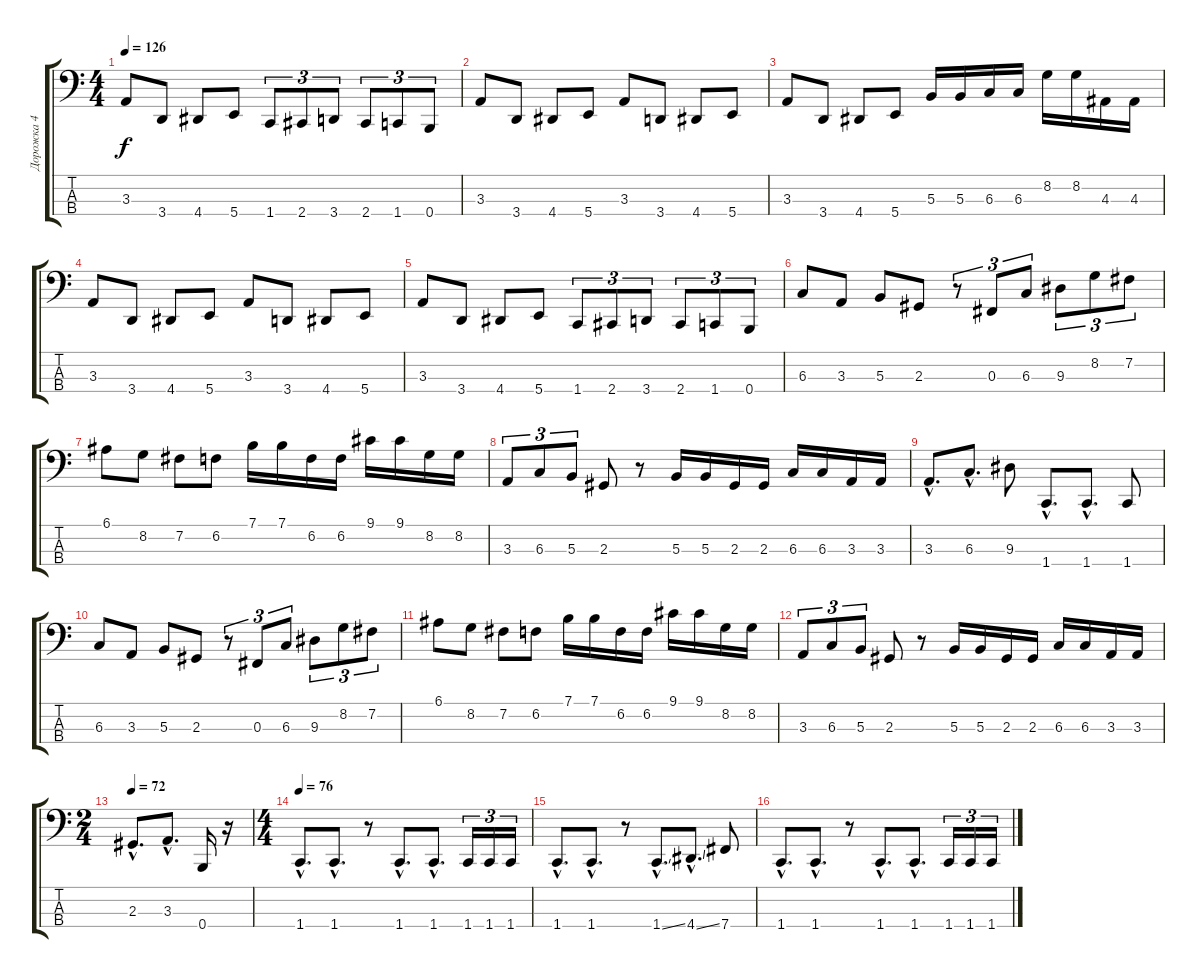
\track ("Дорожка 4" "Дорожка 4") {instrument electricbasspick}
\staff {score tabs}
\tuning (E2 B1 Gb1 B0) {hide}
\ts (4 4)
\tempo 126
\clef f4
\ks c
3.3.8{dy f} 3.4.8 4.4.8 5.4.8 1.4.8{tu (3 2)} 2.4.8{tu (3 2)} 3.4.8{tu (3 2)} 2.4.8{tu (3 2)} 1.4.8{tu (3 2)} 0.4.8{tu (3 2)} |
3.3.8 3.4.8 4.4.8 5.4.8 3.3.8 3.4.8 4.4.8 5.4.8 |
3.3.8 3.4.8 4.4.8 5.4.8 5.3.16 5.3.16 6.3.16 6.3.16 8.2.16 8.2.16 4.3.16 4.3.16 |
3.3.8 3.4.8 4.4.8 5.4.8 3.3.8 3.4.8 4.4.8 5.4.8 |
3.3.8 3.4.8 4.4.8 5.4.8 1.4.8{tu (3 2)} 2.4.8{tu (3 2)} 3.4.8{tu (3 2)} 2.4.8{tu (3 2)} 1.4.8{tu (3 2)} 0.4.8{tu (3 2)} |
6.3.8 3.3.8 5.3.8 2.3.8 r.8{tu (3 2)} 0.3.8{tu (3 2)} 6.3.8{tu (3 2)} 9.3.8{tu (3 2)} 8.2.8{tu (3 2)} 7.2.8{tu (3 2)} |
6.1.8 8.2.8 7.2.8 6.2.8 7.1.16 7.1.16 6.2.16 6.2.16 9.1.16 9.1.16 8.2.16 8.2.16 |
3.3.8{tu (3 2)} 6.3.8{tu (3 2)} 5.3.8{tu (3 2)} 2.3.8 r.8 5.3.16 5.3.16 2.3.16 2.3.16 6.3.16 6.3.16 3.3.16 3.3.16 |
3.3{hac}.8{d} 6.3{hac}.8{d} 9.3.8 1.4{hac}.8{d} 1.4{hac}.8{d} 1.4.8 |
6.3.8 3.3.8 5.3.8 2.3.8 r.8{tu (3 2)} 0.3.8{tu (3 2)} 6.3.8{tu (3 2)} 9.3.8{tu (3 2)} 8.2.8{tu (3 2)} 7.2.8{tu (3 2)} |
6.1.8 8.2.8 7.2.8 6.2.8 7.1.16 7.1.16 6.2.16 6.2.16 9.1.16 9.1.16 8.2.16 8.2.16 |
3.3.8{tu (3 2)} 6.3.8{tu (3 2)} 5.3.8{tu (3 2)} 2.3.8 r.8 5.3.16 5.3.16 2.3.16 2.3.16 6.3.16 6.3.16 3.3.16 3.3.16 |
\ts (2 4)
\tempo 72
2.3{hac}.8{d} 3.3{hac}.8{d} 0.4.16 r.16 |
\ts (4 4)
\tempo 76
1.4{hac}.8{d} 1.4{hac}.8{d} r.8 1.4{hac}.8{d} 1.4{hac}.8{d} 1.4.16{tu (3 2)} 1.4.16{tu (3 2)} 1.4.16{tu (3 2)} |
1.4{hac}.8{d} 1.4{hac}.8{d} r.8 1.4{ss hac}.8{d} 4.4{ss hac}.8{d} 7.4.8 |
1.4{hac}.8{d} 1.4{hac}.8{d} r.8 1.4{hac}.8{d} 1.4{hac}.8{d} 1.4.16{tu (3 2)} 1.4.16{tu (3 2)} 1.4.16{tu (3 2)}
